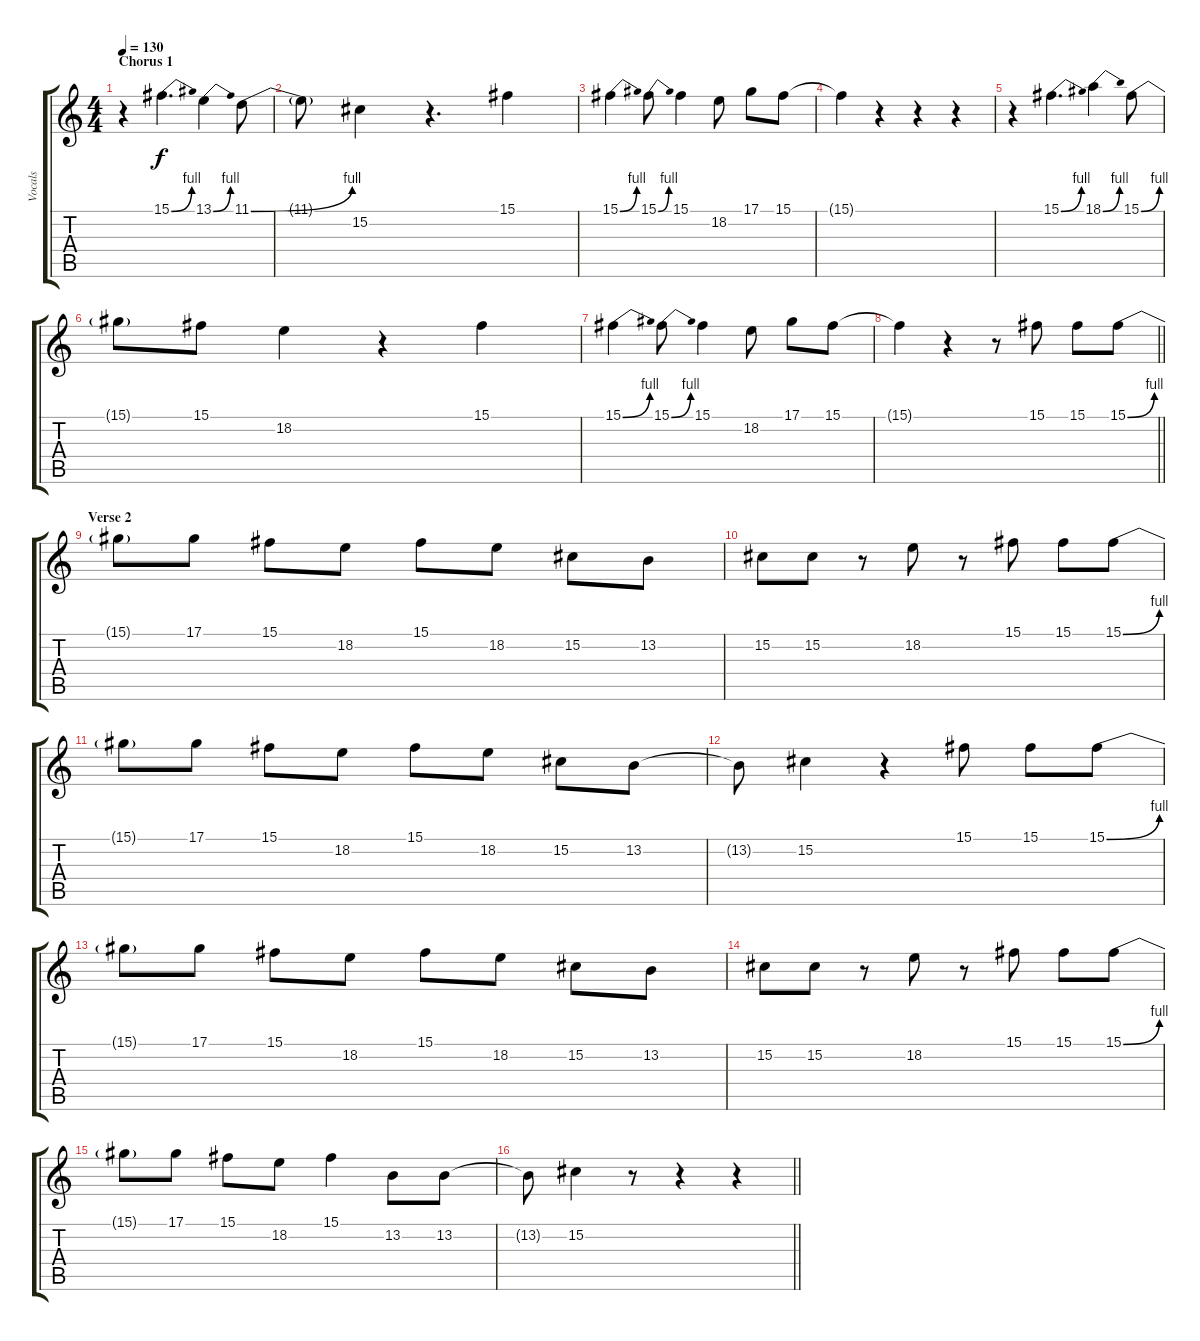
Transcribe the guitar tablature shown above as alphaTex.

\track ("Vocals" "Vocals") {instrument lead6voice}
\staff {score tabs}
\tuning (Eb4 Bb3 Gb3 Db3 Ab2 Db2) {hide}
\ts (4 4)
\section ("" "Chorus 1")
\tempo 130
\clef g2
\ks c
r.4{dy f} 15.1{be (bend 0 0 60 4)}.4{d} 13.1{be (bend 0 0 60 4)}.4 11.1{be (bend 0 0 60 4)}.8 |
11.1{t}.8 15.2.4 r.4{d} 15.1.4 |
15.1{be (bend 0 0 60 4)}.4 15.1{be (bend 0 0 60 4)}.8 15.1.4 18.2.8 17.1.8 15.1.8 |
15.1{t}.4 r.4 r.4 r.4 |
r.4 15.1{be (bend 0 0 60 4)}.4{d} 18.1{be (bend 0 0 60 4)}.4 15.1{be (bend 0 0 60 4)}.8 |
15.1{t}.8 15.1.8 18.2.4 r.4 15.1.4 |
15.1{be (bend 0 0 60 4)}.4 15.1{be (bend 0 0 60 4)}.8 15.1.4 18.2.8 17.1.8 15.1.8 |
\barLineRight lightlight
15.1{t}.4 r.4 r.8 15.1.8 15.1.8 15.1{be (bend 0 0 60 4)}.8 |
\section ("" "Verse 2")
15.1{t}.8 17.1.8 15.1.8 18.2.8 15.1.8 18.2.8 15.2.8 13.2.8 |
15.2.8 15.2.8 r.8 18.2.8 r.8 15.1.8 15.1.8 15.1{be (bend 0 0 60 4)}.8 |
15.1{t}.8 17.1.8 15.1.8 18.2.8 15.1.8 18.2.8 15.2.8 13.2.8 |
13.2{t}.8 15.2.4 r.4 15.1.8 15.1.8 15.1{be (bend 0 0 60 4)}.8 |
15.1{t}.8 17.1.8 15.1.8 18.2.8 15.1.8 18.2.8 15.2.8 13.2.8 |
15.2.8 15.2.8 r.8 18.2.8 r.8 15.1.8 15.1.8 15.1{be (bend 0 0 60 4)}.8 |
15.1{t}.8 17.1.8 15.1.8 18.2.8 15.1.4 13.2.8 13.2.8 |
\barLineRight lightlight
13.2{t}.8 15.2.4 r.8 r.4 r.4
